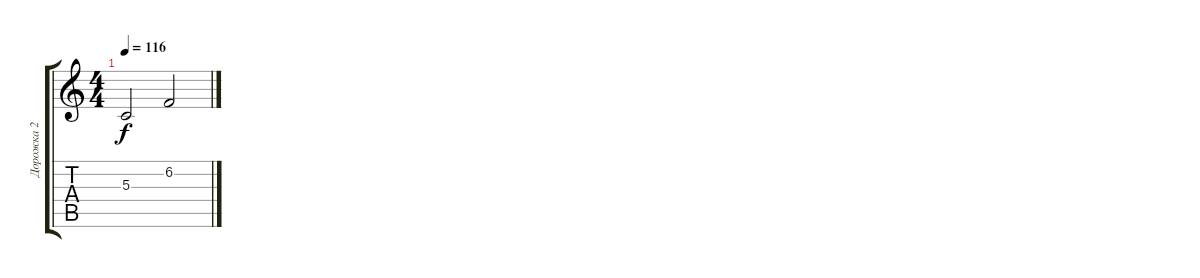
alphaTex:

\track ("Дорожка 2" "Дорожка 2") {instrument altosax}
\staff {score tabs}
\tuning (E4 B3 G3 D3 A2 E2) {hide}
\ts (4 4)
\tempo 116
\clef g2
\ks c
5.3.2{dy f} 6.2.2
